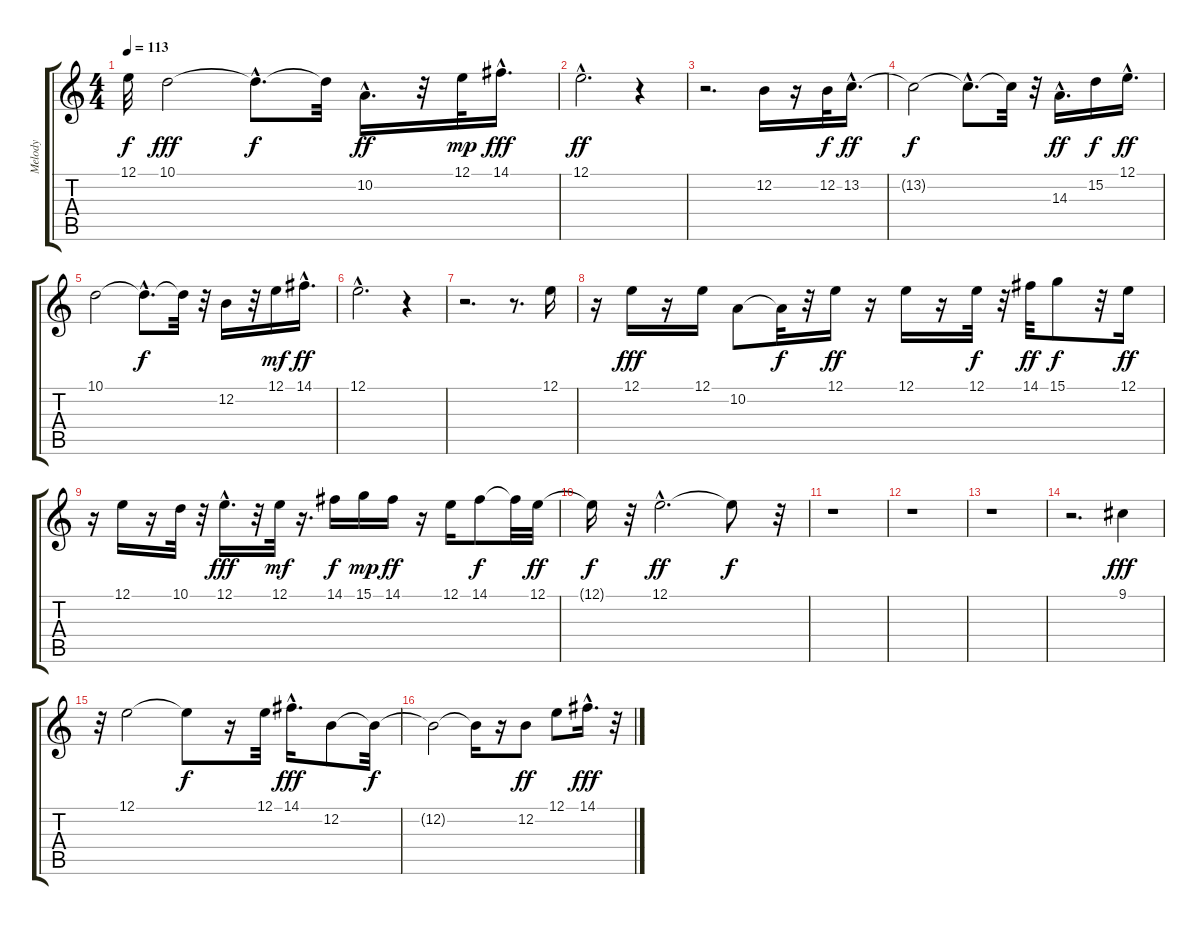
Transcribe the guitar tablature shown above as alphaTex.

\track ("Melody  " "Melody  ") {instrument stringensemble2}
\staff {score tabs}
\tuning (E4 B3 G3 D3 A2 E2) {hide}
\ts (4 4)
\tempo 113
\clef g2
\ks c
12.1{t}.32{dy f} 10.1.2{dy fff} 10.1{hac t}.8{d dy f} 10.1{t}.32 10.2{hac}.16{d dy ff} r.32 12.1.32{dy mp} 14.1{hac}.16{d dy fff} |
12.1{hac}.2{d dy ff} r.4 |
r.2{d} 12.2.16 r.16 12.2.32{dy f} 13.2{hac}.16{d dy ff} |
13.2{t}.2{dy f} 13.2{hac t}.8{d} 13.2{t}.32 r.32 14.3{hac}.16{d dy ff} 15.2.16{dy f} 12.1{hac}.16{d dy ff} |
10.1.2 10.1{hac t}.8{d dy f} 10.1{t}.32 r.32 12.2.16 r.32 12.1.16{dy mf} 14.1{hac}.16{d dy ff} |
12.1{hac}.2{d} r.4 |
r.2{d} r.8{d} 12.1.16 |
r.16 12.1.16{dy fff} r.16 12.1.16 10.2.8 10.2{t}.32{dy f} r.32 12.1.16{dy ff} r.16 12.1.16 r.16 12.1.32{dy f} r.32 14.1.32{dy ff} 15.1.8{dy f} r.32 12.1.16{dy ff} |
r.16 12.1.16 r.16 10.1.32 r.32 12.1{hac}.16{d dy fff} r.32 12.1.32{dy mf} r.16{d} 14.1.16{dy f} 15.1.16{dy mp} 14.1.16{dy ff} r.16 12.1.16 14.1.8{dy f} 14.1{t}.32 12.1.32{dy ff} |
12.1{t}.16{dy f} r.32 12.1{hac}.2{d dy ff} 12.1{t}.8{dy f} r.32 |
r.1 |
r.1 |
r.1 |
r.2{d} 9.1.4{dy fff} |
r.32 12.1.2 12.1{t}.8{dy f} r.16 12.1.32 14.1{hac}.16{d dy fff} 12.2.8 12.2{t}.32{dy f} |
12.2{t}.2 12.2{t}.16 r.16 12.2.8{dy ff} 12.1.8 14.1{hac}.16{d dy fff} r.32
